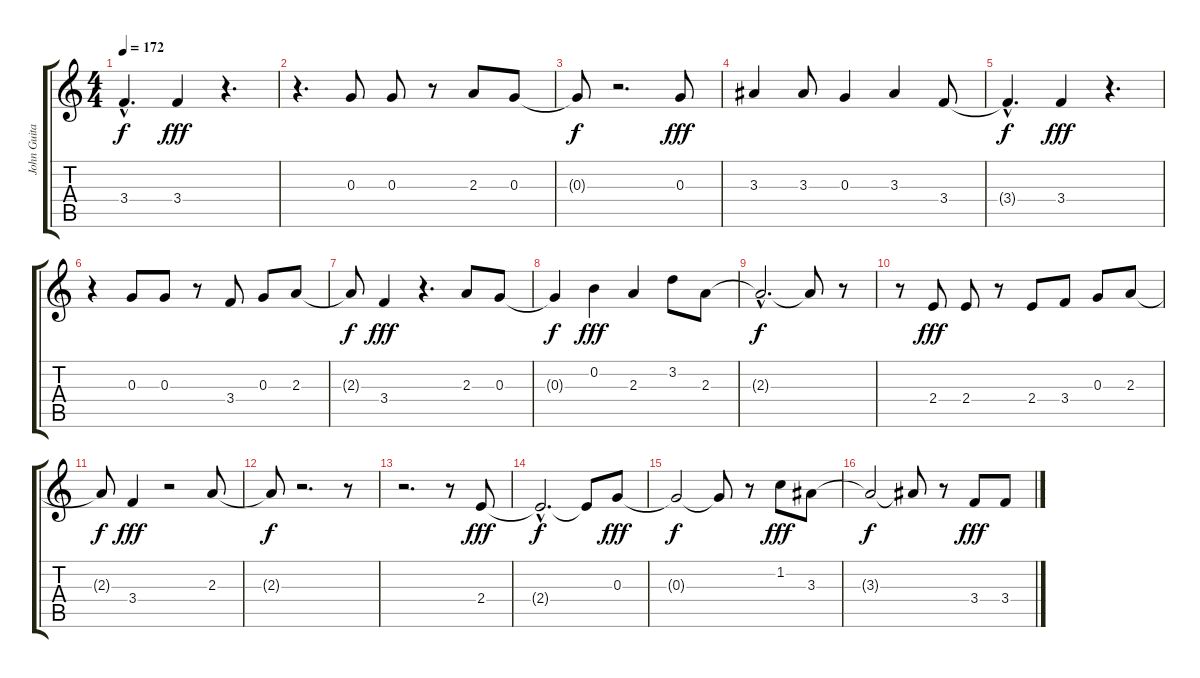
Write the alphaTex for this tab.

\track ("John Guitar 2" "John Guita") {instrument distortionguitar}
\staff {score tabs}
\tuning (E4 B3 G3 D3 A2 E2) {hide}
\ts (4 4)
\tempo 172
\clef g2
\ks c
3.4{hac t}.4{d dy f} 3.4.4{dy fff} r.4{d} |
r.4{d} 0.3.8 0.3.8 r.8 2.3.8 0.3.8 |
0.3{t}.8{dy f} r.2{d} 0.3.8{dy fff} |
3.3.4 3.3.8 0.3.4 3.3.4 3.4.8 |
3.4{hac t}.4{d dy f} 3.4.4{dy fff} r.4{d} |
r.4 0.3.8 0.3.8 r.8 3.4.8 0.3.8 2.3.8 |
2.3{t}.8{dy f} 3.4.4{dy fff} r.4{d} 2.3.8 0.3.8 |
0.3{t}.4{dy f} 0.2.4{dy fff} 2.3.4 3.2.8 2.3.8 |
2.3{hac t}.2{d dy f} 2.3{t}.8 r.8 |
r.8 2.4.8{dy fff} 2.4.8 r.8 2.4.8 3.4.8 0.3.8 2.3.8 |
2.3{t}.8{dy f} 3.4.4{dy fff} r.2 2.3.8 |
2.3{t}.8{dy f} r.2{d} r.8 |
r.2{d} r.8 2.4.8{dy fff} |
2.4{hac t}.2{d dy f} 2.4{t}.8 0.3.8{dy fff} |
0.3{t}.2{dy f} 0.3{t}.8 r.8 1.2.8{dy fff} 3.3.8 |
3.3{t}.2{dy f} 3.3{t}.8 r.8 3.4.8{dy fff} 3.4.8
